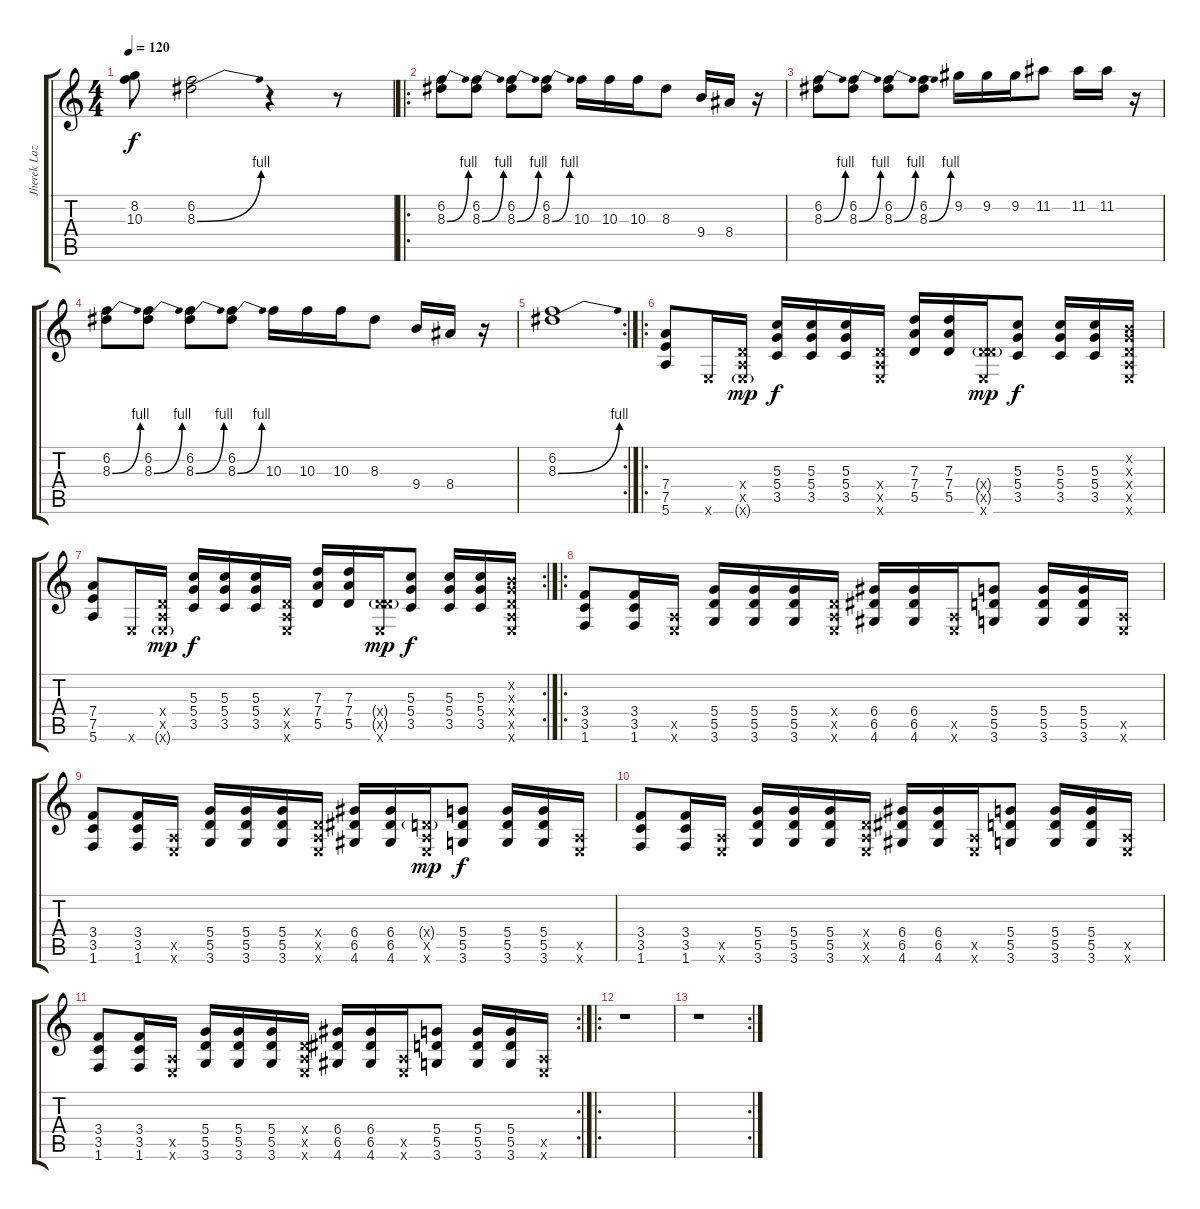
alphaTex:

\track ("Jherek Lazo" "Jherek Laz") {instrument electricguitarclean}
\staff {score tabs}
\tuning (E4 B3 G3 D3 A2 E2) {hide}
\ts (4 4)
\tempo 120
\clef g2
\ks c
(8.2{t} 10.3{t}).8{dy f} (6.2 8.3{be (bend 0 0 60 4)}).2 r.4 r.8 |
\ro
(6.2 8.3{be (bend 0 0 60 4)}).8 (6.2 8.3{be (bend 0 0 60 4)}).8 (6.2 8.3{be (bend 0 0 60 4)}).8 (6.2 8.3{be (bend 0 0 60 4)}).8 10.3.16 10.3.16 10.3.16 8.3.8 9.4.16 8.4.16 r.16 |
(6.2 8.3{be (bend 0 0 60 4)}).8 (6.2 8.3{be (bend 0 0 60 4)}).8 (6.2 8.3{be (bend 0 0 60 4)}).8 (6.2 8.3{be (bend 0 0 60 4)}).8 9.2.16 9.2.16 9.2.16 11.2.8 11.2.16 11.2.16 r.16 |
(6.2 8.3{be (bend 0 0 60 4)}).8 (6.2 8.3{be (bend 0 0 60 4)}).8 (6.2 8.3{be (bend 0 0 60 4)}).8 (6.2 8.3{be (bend 0 0 60 4)}).8 10.3.16 10.3.16 10.3.16 8.3.8 9.4.16 8.4.16 r.16 |
\rc 2
(6.2 8.3{be (bend 0 0 60 4)}).1 |
\ro
(7.4 7.5 5.6).8 0.6{x}.16 (0.4{x} 0.5{x} 0.6{g x}).16{dy mp} (5.3 5.4 3.5).16{dy f} (5.3 5.4 3.5).16 (5.3 5.4 3.5).16 (0.4{x} 0.5{x} 0.6{x}).16 (7.3 7.4 5.5).16 (7.3 7.4 5.5).16 (0.4{g x} 5.5{g x} 0.6{x}).16{dy mp} (5.3 5.4 3.5).8{dy f} (5.3 5.4 3.5).16 (5.3 5.4 3.5).16 (0.2{x} 0.3{x} 0.4{x} 0.5{x} 0.6{x}).16 |
\rc 2
(7.4 7.5 5.6).8 0.6{x}.16 (0.4{x} 0.5{x} 0.6{g x}).16{dy mp} (5.3 5.4 3.5).16{dy f} (5.3 5.4 3.5).16 (5.3 5.4 3.5).16 (0.4{x} 0.5{x} 0.6{x}).16 (7.3 7.4 5.5).16 (7.3 7.4 5.5).16 (0.4{g x} 5.5{g x} 0.6{x}).16{dy mp} (5.3 5.4 3.5).8{dy f} (5.3 5.4 3.5).16 (5.3 5.4 3.5).16 (0.2{x} 0.3{x} 0.4{x} 0.5{x} 0.6{x}).16 |
\ro
(3.4 3.5 1.6).8 (3.4 3.5 1.6).16 (0.5{x} 0.6{x}).16 (5.4 5.5 3.6).16 (5.4 5.5 3.6).16 (5.4 5.5 3.6).16 (0.4{x} 0.5{x} 0.6{x}).16 (6.4 6.5 4.6).16 (6.4 6.5 4.6).16 (0.5{x} 0.6{x}).16 (5.4 5.5 3.6).8 (5.4 5.5 3.6).16 (5.4 5.5 3.6).16 (0.5{x} 0.6{x}).16 |
(3.4 3.5 1.6).8 (3.4 3.5 1.6).16 (0.5{x} 0.6{x}).16 (5.4 5.5 3.6).16 (5.4 5.5 3.6).16 (5.4 5.5 3.6).16 (0.4{x} 0.5{x} 0.6{x}).16 (6.4 6.5 4.6).16 (6.4 6.5 4.6).16 (0.4{g x} 0.5{x} 0.6{x}).16{dy mp} (5.4 5.5 3.6).8{dy f} (5.4 5.5 3.6).16 (5.4 5.5 3.6).16 (0.5{x} 0.6{x}).16 |
(3.4 3.5 1.6).8 (3.4 3.5 1.6).16 (0.5{x} 0.6{x}).16 (5.4 5.5 3.6).16 (5.4 5.5 3.6).16 (5.4 5.5 3.6).16 (0.4{x} 0.5{x} 0.6{x}).16 (6.4 6.5 4.6).16 (6.4 6.5 4.6).16 (0.5{x} 0.6{x}).16 (5.4 5.5 3.6).8 (5.4 5.5 3.6).16 (5.4 5.5 3.6).16 (0.5{x} 0.6{x}).16 |
\rc 2
(3.4 3.5 1.6).8 (3.4 3.5 1.6).16 (0.5{x} 0.6{x}).16 (5.4 5.5 3.6).16 (5.4 5.5 3.6).16 (5.4 5.5 3.6).16 (0.4{x} 0.5{x} 0.6{x}).16 (6.4 6.5 4.6).16 (6.4 6.5 4.6).16 (0.5{x} 0.6{x}).16 (5.4 5.5 3.6).8 (5.4 5.5 3.6).16 (5.4 5.5 3.6).16 (0.5{x} 0.6{x}).16 |
\ro
r.1 |
\rc 2
r.1
